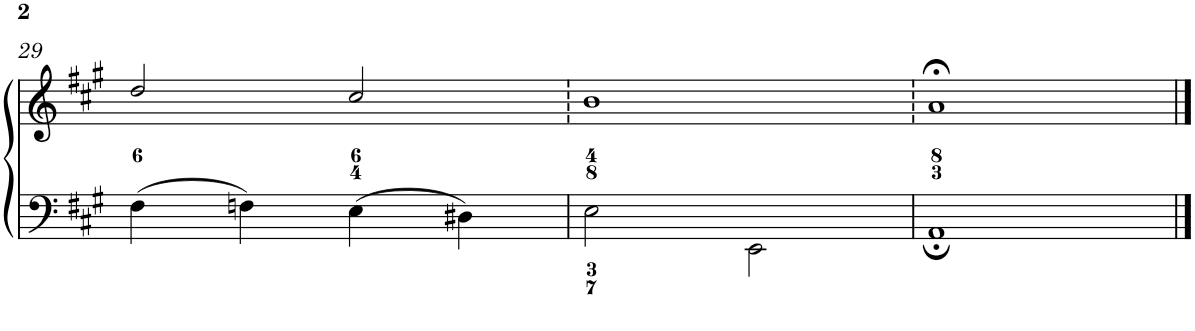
**kern	**kern
*part1	*part1
*staff2	*staff1
*I"Piano	*
*I'Pno.	*
!!LO:PB:g=z
*clefF4	*clefG2
*k[f#c#g#]	*k[f#c#g#]
*A:	*A:
*M4/4	*M4/4
*met(c)	*met(c)
=29	=29
4F#\	2dd/
4Fn\	.
4E\	2cc#/
4D#X\	.
=30	=30
2E\	1b
2EE\	.
=31	=31
1AA;	1a;<
==	==
*-	*-
